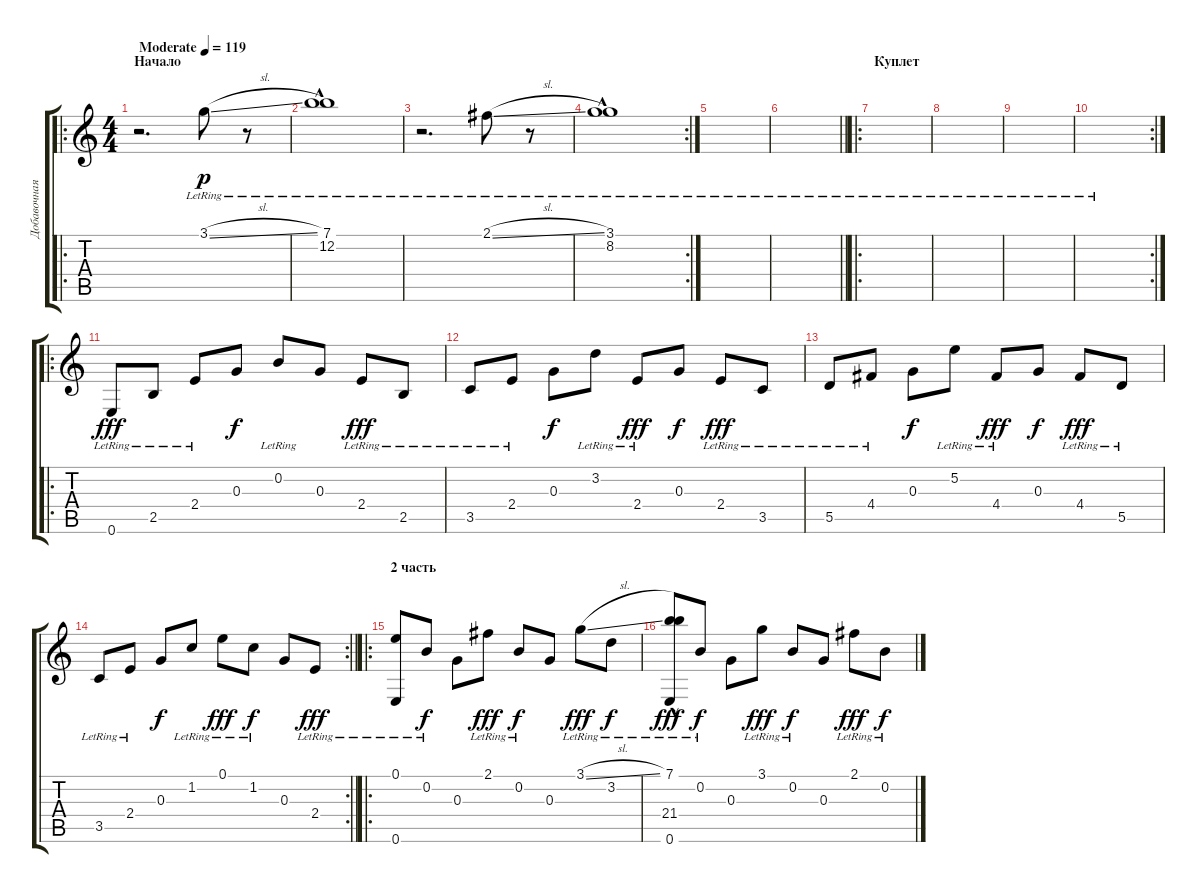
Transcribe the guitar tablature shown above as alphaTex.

\track ("Добавочная" "Добавочная") {instrument acousticguitarnylon}
\staff {score tabs}
\tuning (E4 B3 G3 D3 A2 E2) {hide}
\ro
\ts (4 4)
\section ("" "Начало ")
\tempo (119 "Moderate")
\clef g2
\ks c
r.2{d dy p instrument acousticguitarnylon} 3.1{sl lr}.8 r.8 |
(7.1{lr} 12.2{hac lr}).1 |
r.2{d} 2.1{sl lr}.8 r.8 |
\rc 2
(3.1{lr} 8.2{hac lr}).1 |
|
\barLineRight lightlight
|
\ro
\section ("" "Куплет")
|
|
|
\rc 2
|
\ro
0.6{lr}.8{dy fff} 2.5{lr}.8 2.4{lr}.8 0.3.8{dy f} 0.2{lr}.8 0.3.8 2.4{lr}.8{dy fff} 2.5{lr}.8 |
3.5{lr}.8 2.4{lr}.8 0.3.8{dy f} 3.2{lr}.8 2.4{lr}.8{dy fff} 0.3.8{dy f} 2.4{lr}.8{dy fff} 3.5{lr}.8 |
5.5{lr}.8 4.4{lr}.8 0.3.8{dy f} 5.2{lr}.8 4.4{lr}.8{dy fff} 0.3.8{dy f} 4.4{lr}.8{dy fff} 5.5{lr}.8 |
\rc 2
\barLineRight lightlight
3.5{lr}.8 2.4{lr}.8 0.3.8{dy f} 1.2{lr}.8 0.1{lr}.8{dy fff} 1.2{lr}.8{dy f} 0.3.8 2.4{lr}.8{dy fff} |
\ro
\section ("" "2 часть")
(0.1{lr} 0.6{lr}).8 0.2{lr}.8{dy f} 0.3.8 2.1{lr}.8{dy fff} 0.2{lr}.8{dy f} 0.3.8 3.1{sl lr}.8{dy fff} 3.2{lr}.8{dy f} |
(7.1{lr} 21.4{hac lr} 0.6{lr}).8{dy fff} 0.2{lr}.8{dy f} 0.3.8 3.1{lr}.8{dy fff} 0.2{lr}.8{dy f} 0.3.8 2.1{lr}.8{dy fff} 0.2{lr}.8{dy f}
